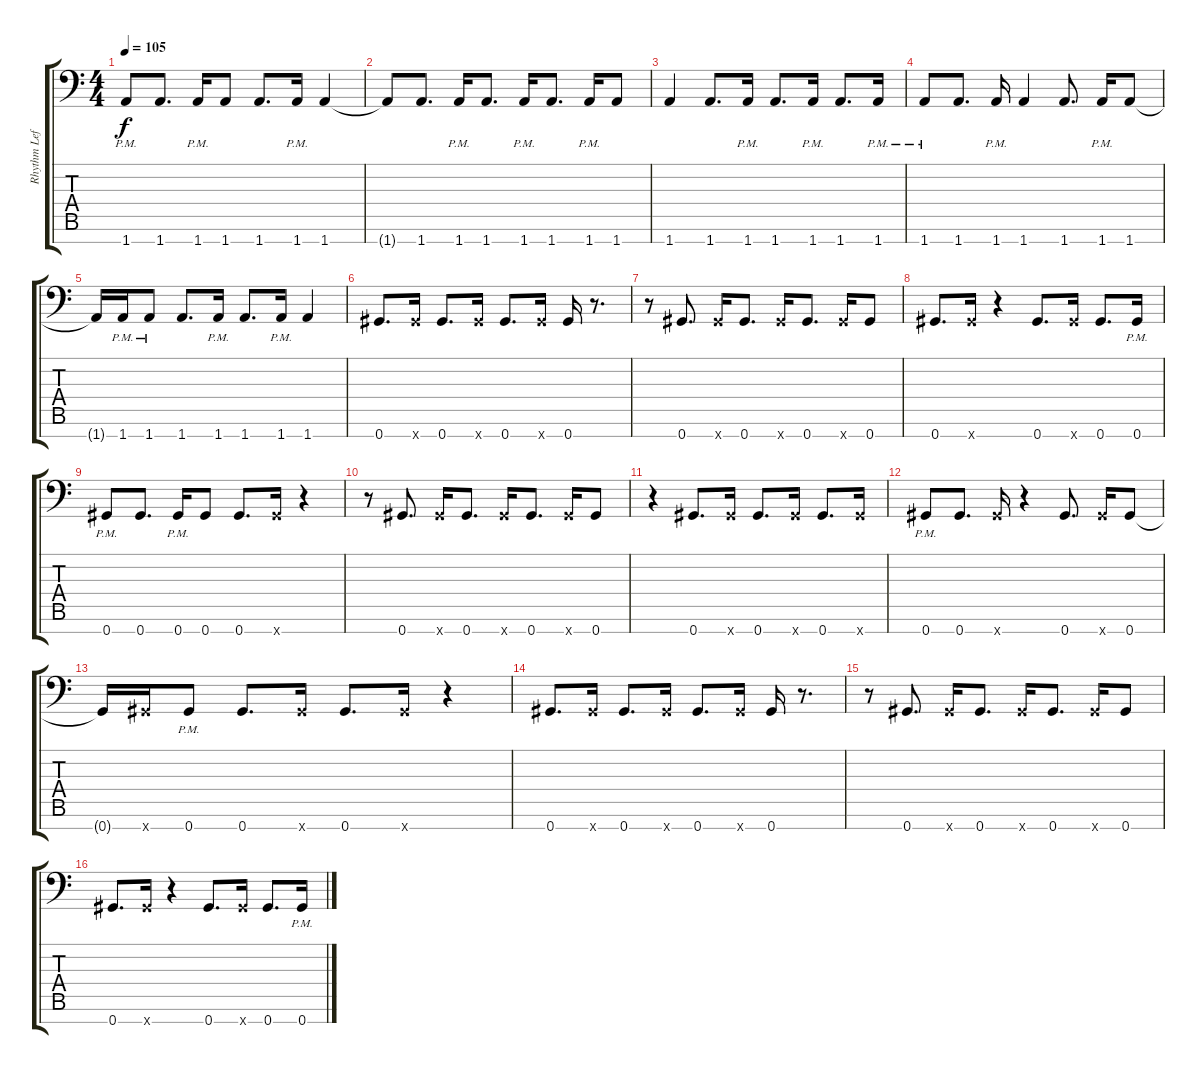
\track ("Rhythm Left" "Rhythm Lef") {instrument overdrivenguitar}
\staff {score tabs}
\tuning (Eb4 Bb3 Gb3 Db3 Ab2 Eb2 Ab1) {hide}
\ts (4 4)
\tempo 105
\clef f4
\ks c
1.7{pm}.8{dy f} 1.7.8{d} 1.7{pm}.16 1.7.8 1.7.8{d} 1.7{pm}.16 1.7.4 |
1.7{t}.8 1.7.8{d} 1.7{pm}.16 1.7.8{d} 1.7{pm}.16 1.7.8{d} 1.7{pm}.16 1.7.8 |
1.7.4 1.7.8{d} 1.7{pm}.16 1.7.8{d} 1.7{pm}.16 1.7.8{d} 1.7{pm}.16 |
1.7{pm}.8 1.7.8{d} 1.7{pm}.16 1.7.4 1.7.8{d} 1.7{pm}.16 1.7.8 |
1.7{t}.16 1.7{pm}.16 1.7{pm}.8 1.7.8{d} 1.7{pm}.16 1.7.8{d} 1.7{pm}.16 1.7.4 |
0.7.8{d} 0.7{x}.16 0.7.8{d} 0.7{x}.16 0.7.8{d} 0.7{x}.16 0.7.16 r.8{d} |
r.8 0.7.8{d} 0.7{x}.16 0.7.8{d} 0.7{x}.16 0.7.8{d} 0.7{x}.16 0.7.8 |
0.7.8{d} 0.7{x}.16 r.4 0.7.8{d} 0.7{x}.16 0.7.8{d} 0.7{pm}.16 |
0.7{pm}.8 0.7.8{d} 0.7{pm}.16 0.7.8 0.7.8{d} 0.7{x}.16 r.4 |
r.8 0.7.8{d} 0.7{x}.16 0.7.8{d} 0.7{x}.16 0.7.8{d} 0.7{x}.16 0.7.8 |
r.4 0.7.8{d} 0.7{x}.16 0.7.8{d} 0.7{x}.16 0.7.8{d} 0.7{x}.16 |
0.7{pm}.8 0.7.8{d} 0.7{x}.16 r.4 0.7.8{d} 0.7{x}.16 0.7.8 |
0.7{t}.16 0.7{x}.16 0.7{pm}.8 0.7.8{d} 0.7{x}.16 0.7.8{d} 0.7{x}.16 r.4 |
0.7.8{d} 0.7{x}.16 0.7.8{d} 0.7{x}.16 0.7.8{d} 0.7{x}.16 0.7.16 r.8{d} |
r.8 0.7.8{d} 0.7{x}.16 0.7.8{d} 0.7{x}.16 0.7.8{d} 0.7{x}.16 0.7.8 |
0.7.8{d} 0.7{x}.16 r.4 0.7.8{d} 0.7{x}.16 0.7.8{d} 0.7{pm}.16
